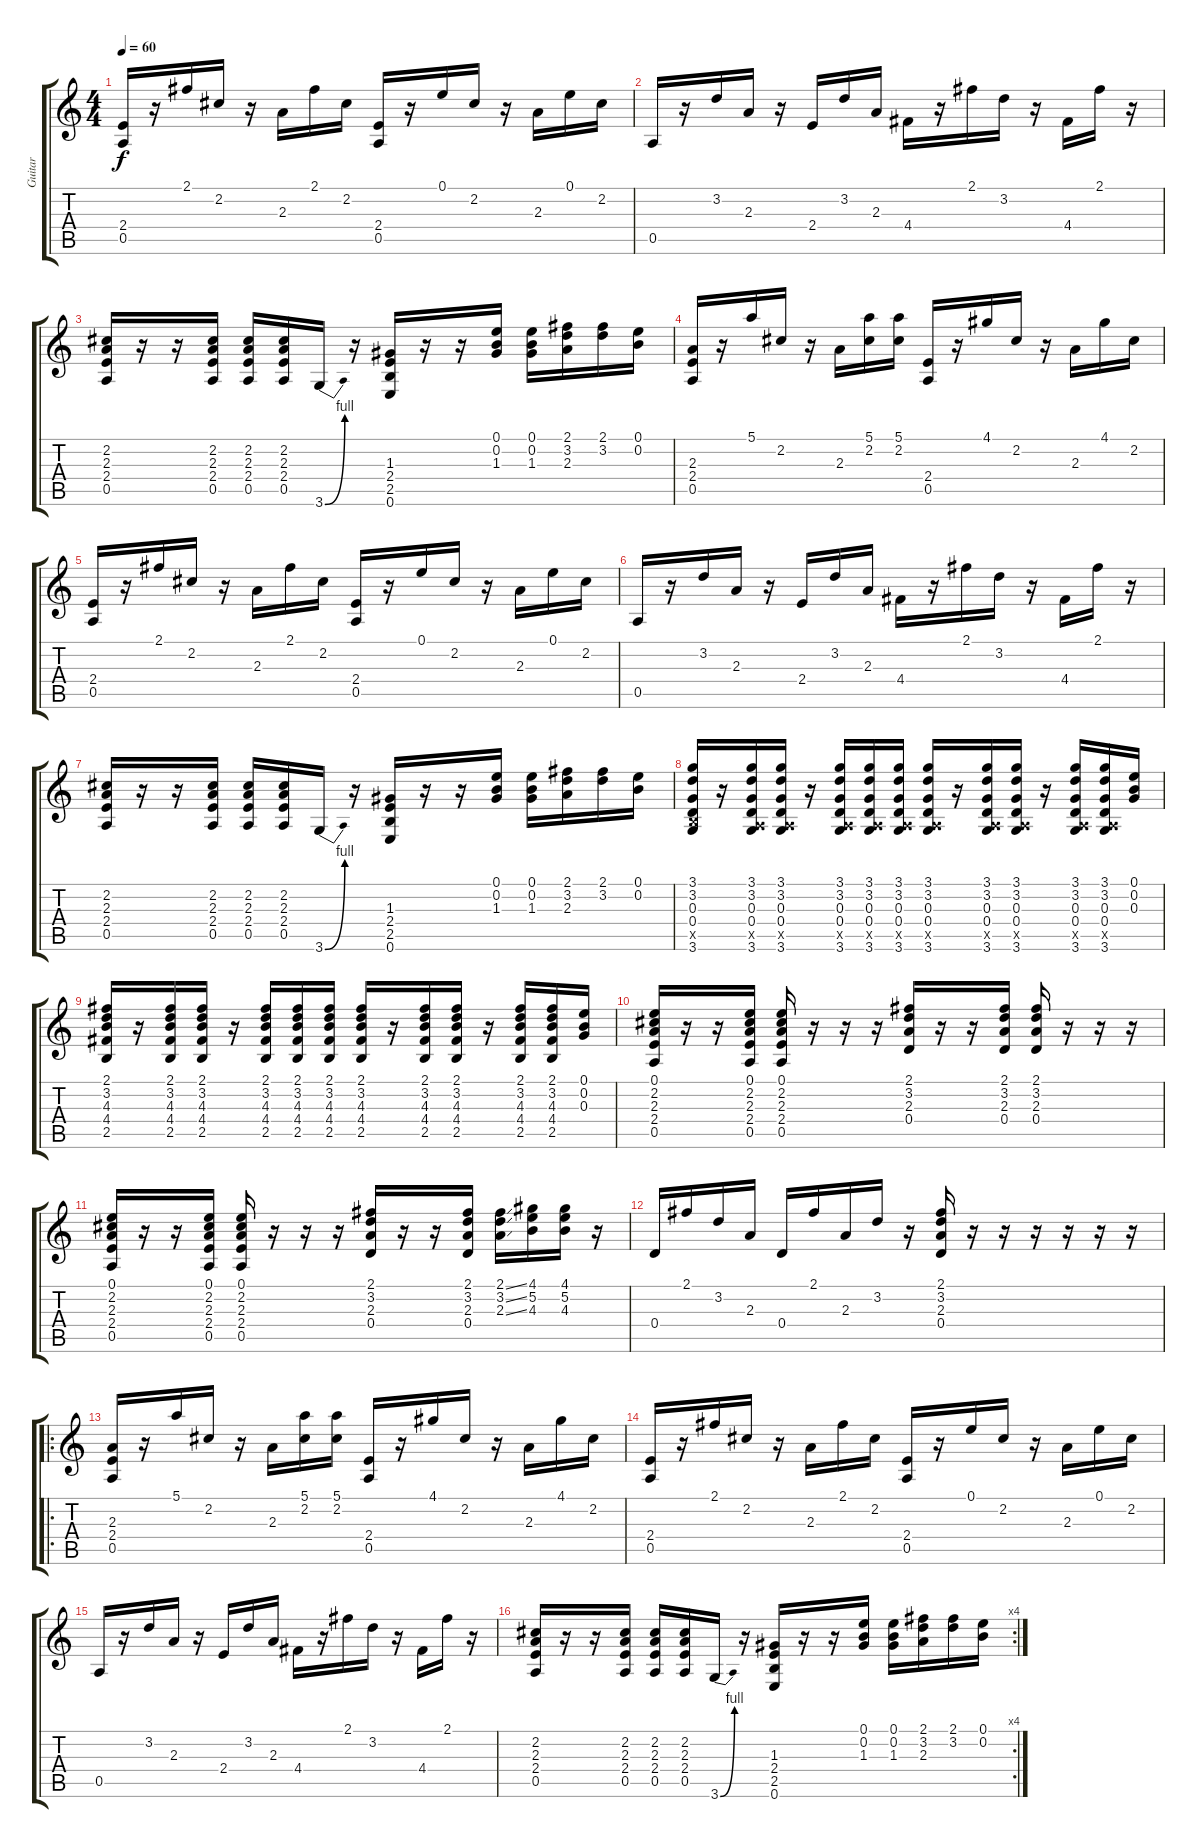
\track ("Guitar" "Guitar") {instrument electricguitarjazz}
\staff {score tabs}
\tuning (E4 B3 G3 D3 A2 E2) {hide}
\ts (4 4)
\tempo 60
\clef g2
\ks c
(2.4 0.5).16{dy f} r.16 2.1.16 2.2.16 r.16 2.3.16 2.1.16 2.2.16 (2.4 0.5).16 r.16 0.1.16 2.2.16 r.16 2.3.16 0.1.16 2.2.16 |
0.5.16 r.16 3.2.16 2.3.16 r.16 2.4.16 3.2.16 2.3.16 4.4.16 r.16 2.1.16 3.2.16 r.16 4.4.16 2.1.16 r.16 |
(2.2 2.3 2.4 0.5).16 r.16 r.16 (2.2 2.3 2.4 0.5).16 (2.2 2.3 2.4 0.5).16 (2.2 2.3 2.4 0.5).16 3.6{be (bend 0 0 60 4)}.16 r.16 (1.3 2.4 2.5 0.6).16 r.16 r.16 (0.1 0.2 1.3).16 (0.1 0.2 1.3).16 (2.1 3.2 2.3).16 (2.1 3.2).16 (0.1 0.2).16 |
(2.3 2.4 0.5).16 r.16 5.1.16 2.2.16 r.16 2.3.16 (5.1 2.2).16 (5.1 2.2).16 (2.4 0.5).16 r.16 4.1.16 2.2.16 r.16 2.3.16 4.1.16 2.2.16 |
(2.4 0.5).16 r.16 2.1.16 2.2.16 r.16 2.3.16 2.1.16 2.2.16 (2.4 0.5).16 r.16 0.1.16 2.2.16 r.16 2.3.16 0.1.16 2.2.16 |
0.5.16 r.16 3.2.16 2.3.16 r.16 2.4.16 3.2.16 2.3.16 4.4.16 r.16 2.1.16 3.2.16 r.16 4.4.16 2.1.16 r.16 |
(2.2 2.3 2.4 0.5).16 r.16 r.16 (2.2 2.3 2.4 0.5).16 (2.2 2.3 2.4 0.5).16 (2.2 2.3 2.4 0.5).16 3.6{be (bend 0 0 60 4)}.16 r.16 (1.3 2.4 2.5 0.6).16 r.16 r.16 (0.1 0.2 1.3).16 (0.1 0.2 1.3).16 (2.1 3.2 2.3).16 (2.1 3.2).16 (0.1 0.2).16 |
(3.1 3.2 0.3 0.4 2.5{x} 3.6).16 r.16 (3.1 3.2 0.3 0.4 0.5{x} 3.6).16 (3.1 3.2 0.3 0.4 0.5{x} 3.6).16 r.16 (3.1 3.2 0.3 0.4 0.5{x} 3.6).16 (3.1 3.2 0.3 0.4 0.5{x} 3.6).16 (3.1 3.2 0.3 0.4 0.5{x} 3.6).16 (3.1 3.2 0.3 0.4 0.5{x} 3.6).16 r.16 (3.1 3.2 0.3 0.4 0.5{x} 3.6).16 (3.1 3.2 0.3 0.4 0.5{x} 3.6).16 r.16 (3.1 3.2 0.3 0.4 0.5{x} 3.6).16 (3.1 3.2 0.3 0.4 0.5{x} 3.6).16 (0.1 0.2 0.3).16 |
(2.1 3.2 4.3 4.4 2.5).16 r.16 (2.1 3.2 4.3 4.4 2.5).16 (2.1 3.2 4.3 4.4 2.5).16 r.16 (2.1 3.2 4.3 4.4 2.5).16 (2.1 3.2 4.3 4.4 2.5).16 (2.1 3.2 4.3 4.4 2.5).16 (2.1 3.2 4.3 4.4 2.5).16 r.16 (2.1 3.2 4.3 4.4 2.5).16 (2.1 3.2 4.3 4.4 2.5).16 r.16 (2.1 3.2 4.3 4.4 2.5).16 (2.1 3.2 4.3 4.4 2.5).16 (0.1 0.2 0.3).16 |
(0.1 2.2 2.3 2.4 0.5).16 r.16 r.16 (0.1 2.2 2.3 2.4 0.5).16 (0.1 2.2 2.3 2.4 0.5).16 r.16 r.16 r.16 (2.1 3.2 2.3 0.4).16 r.16 r.16 (2.1 3.2 2.3 0.4).16 (2.1 3.2 2.3 0.4).16 r.16 r.16 r.16 |
(0.1 2.2 2.3 2.4 0.5).16 r.16 r.16 (0.1 2.2 2.3 2.4 0.5).16 (0.1 2.2 2.3 2.4 0.5).16 r.16 r.16 r.16 (2.1 3.2 2.3 0.4).16 r.16 r.16 (2.1 3.2 2.3 0.4).16 (2.1{ss} 3.2{ss} 2.3{ss}).16 (4.1 5.2 4.3).16 (4.1 5.2 4.3).16 r.16 |
0.4.16 2.1.16 3.2.16 2.3.16 0.4.16 2.1.16 2.3.16 3.2.16 r.16 (2.1 3.2 2.3 0.4).16 r.16 r.16 r.16 r.16 r.16 r.16 |
\ro
(2.3 2.4 0.5).16 r.16 5.1.16 2.2.16 r.16 2.3.16 (5.1 2.2).16 (5.1 2.2).16 (2.4 0.5).16 r.16 4.1.16 2.2.16 r.16 2.3.16 4.1.16 2.2.16 |
(2.4 0.5).16 r.16 2.1.16 2.2.16 r.16 2.3.16 2.1.16 2.2.16 (2.4 0.5).16 r.16 0.1.16 2.2.16 r.16 2.3.16 0.1.16 2.2.16 |
0.5.16 r.16 3.2.16 2.3.16 r.16 2.4.16 3.2.16 2.3.16 4.4.16 r.16 2.1.16 3.2.16 r.16 4.4.16 2.1.16 r.16 |
\rc 4
(2.2 2.3 2.4 0.5).16 r.16 r.16 (2.2 2.3 2.4 0.5).16 (2.2 2.3 2.4 0.5).16 (2.2 2.3 2.4 0.5).16 3.6{be (bend 0 0 60 4)}.16 r.16 (1.3 2.4 2.5 0.6).16 r.16 r.16 (0.1 0.2 1.3).16 (0.1 0.2 1.3).16 (2.1 3.2 2.3).16 (2.1 3.2).16 (0.1 0.2).16
